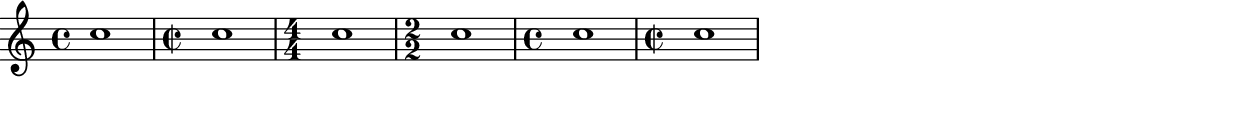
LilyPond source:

%% Generated by lilypond-book.py
%% Options: [exampleindent=10.16\mm,indent=0\mm,line-width=160\mm,quote]
\include "lilypond-book-preamble.ly"


% ****************************************************************
% Start cut-&-pastable-section
% ****************************************************************



\paper {
  indent = 0\mm
  line-width = 160\mm
  % offset the left padding, also add 1mm as lilypond creates cropped
  % images with a little space on the right
  line-width = #(- line-width (* mm  3.000000) (* mm 1))
  line-width = 160\mm - 2.0 * 10.16\mm
  % offset the left padding, also add 1mm as lilypond creates cropped
  % images with a little space on the right
  line-width = #(- line-width (* mm  3.000000) (* mm 1))
}

\layout {
  
}





% ****************************************************************
% ly snippet:
% ****************************************************************
\sourcefileline 1071
\relative c'' {
  % Stile predefinito
  \time 4/4 c1
  \time 2/2 c1
  % Passaggio allo stile numerico
  \numericTimeSignature
  \time 4/4 c1
  \time 2/2 c1
  % Ritorno allo stile predefinito
  \defaultTimeSignature
  \time 4/4 c1
  \time 2/2 c1
}



% ****************************************************************
% end ly snippet
% ****************************************************************
